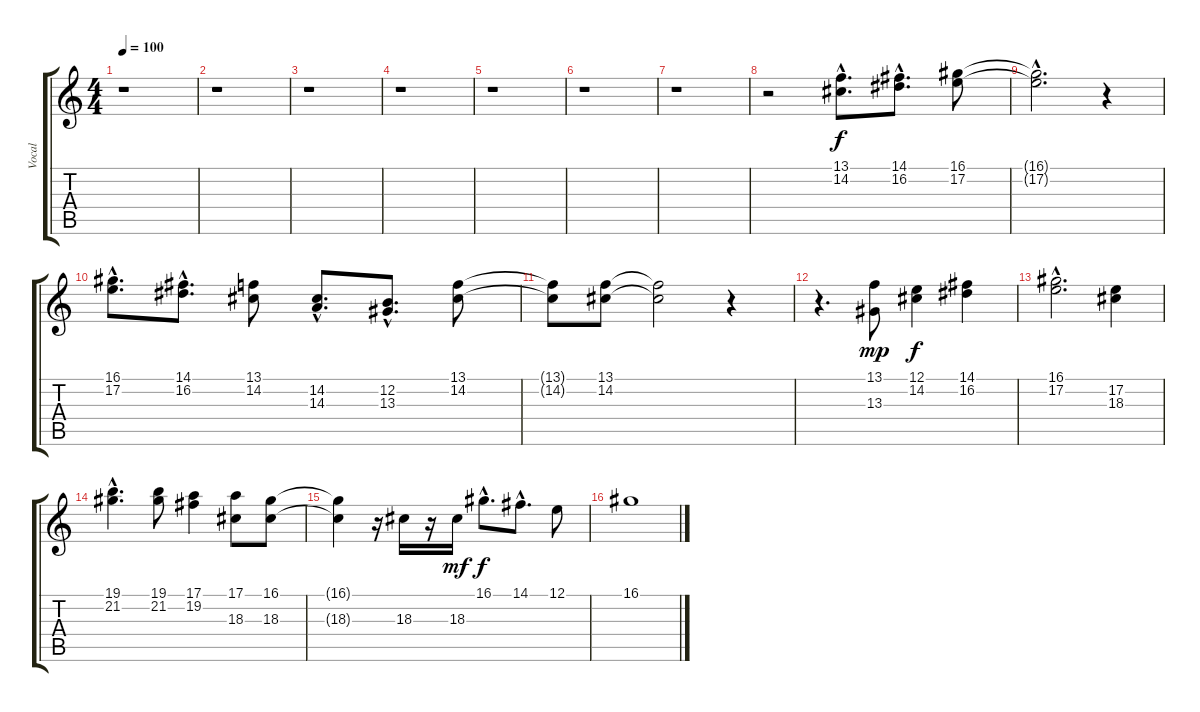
\track ("Vocal" "Vocal") {instrument flute}
\staff {score tabs}
\tuning (E4 B3 G3 D3 A2 E2) {hide}
\ts (4 4)
\tempo 100
\clef g2
\ks c
r.1{dy mf} |
r.1 |
r.1 |
r.1 |
r.1 |
r.1 |
r.1 |
r.2 (13.1{hac} 14.2{hac}).8{d dy f} (14.1{hac} 16.2{hac}).8{d} (16.1 17.2).8 |
(16.1{hac t} 17.2{hac t}).2{d} r.4 |
(16.1{hac} 17.2{hac}).8{d} (14.1{hac} 16.2{hac}).8{d} (13.1 14.2).8 (14.2{hac} 14.3{hac}).8{d} (12.2{hac} 13.3{hac}).8{d} (13.1 14.2).8 |
(13.1{t} 14.2{t}).8 (13.1 14.2).8 (13.1{t} 14.2{t}).2 r.4 |
r.4{d} (13.1 13.3).8{dy mp} (12.1 14.2).4{dy f} (14.1 16.2).4 |
(16.1{hac} 17.2{hac}).2{d} (17.2 18.3).4 |
(19.1{hac} 21.2{hac}).4{d} (19.1 21.2).8 (17.1 19.2).4 (17.1 18.3).8 (16.1 18.3).8 |
(16.1{t} 18.3{t}).4 r.16 18.3.16 r.16 18.3.16{dy mf} 16.1{hac}.8{d dy f} 14.1{hac}.8{d} 12.1.8 |
16.1.1
